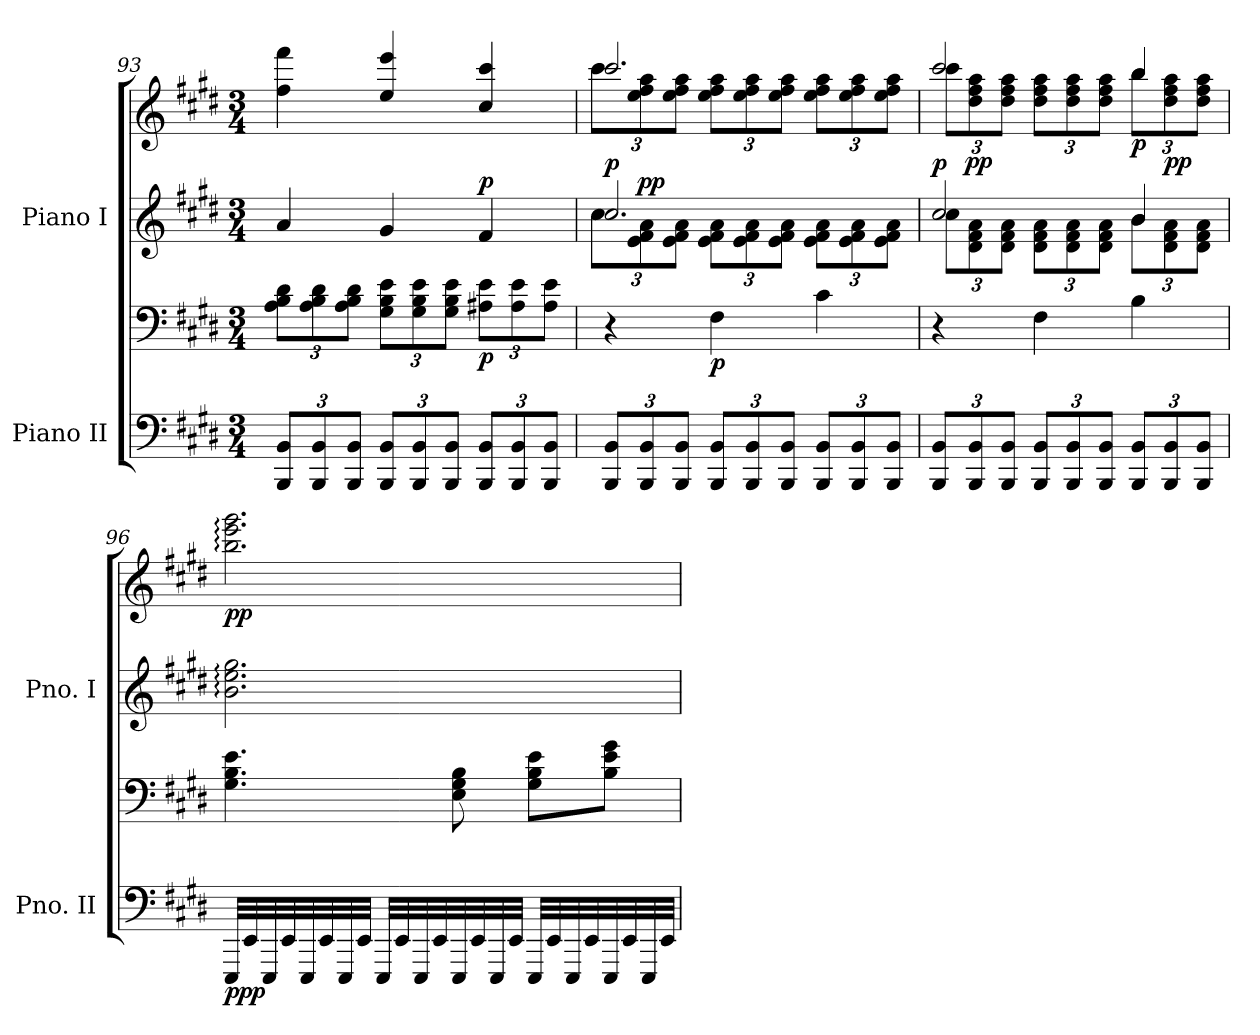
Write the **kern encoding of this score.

**kern	**kern	**dynam	**kern	**kern	**dynam
*part2	*part2	*part2	*part1	*part1	*part1
*staff4	*staff3	*staff3/4	*staff2	*staff1	*staff1/2
*I"Piano II	*	*	*I"Piano I	*	*
*I'Pno. II	*	*	*I'Pno. I	*	*
*clefF4	*clefF4	*	*clefG2	*clefG2	*
*k[f#c#g#d#]	*k[f#c#g#d#]	*	*k[f#c#g#d#]	*k[f#c#g#d#]	*
*M3/4	*M3/4	*	*M3/4	*M3/4	*
*Xbrackettup	*Xbrackettup	*	*	*	*
=93	=93	=93	=93	=93	=93
12BBB/ 12BB/L	12A\ 12B\ 12d#\L	.	4a/	4ff#\ 4fff#\	.
12BBB/ 12BB/	12A\ 12B\ 12d#\	.	.	.	.
12BBB/ 12BB/J	12A\ 12B\ 12d#\J	.	.	.	.
12BBB/ 12BB/L	12G#\ 12B\ 12e\L	.	4g#/	4ee/ 4eee/	.
12BBB/ 12BB/	12G#\ 12B\ 12e\	.	.	.	.
12BBB/ 12BB/J	12G#\ 12B\ 12e\J	.	.	.	.
!	!	!LO:DY:b	!	!	!LO:DY:a=2
12BBB/ 12BB/L	12A#X\ 12e\L	p	4f#/	4cc#/ 4ccc#/	p
12BBB/ 12BB/	12A#\ 12e\	.	.	.	.
12BBB/ 12BB/J	12A#\ 12e\J	.	.	.	.
!!LO:LB:g=z
=94	=94	=94	=94	=94	=94
*	*	*	*^	*^	*
*	*	*	*	*Xbrackettup	*	*Xbrackettup	*
!	!	!	!	!	!	!	!LO:DY:a=2
12BBB/ 12BB/L	4r	.	2.cc#/	12cc#\L	2.ccc#/	12ccc#\L	p
!	!	!	!	!	!	!	!LO:DY:a=2
12BBB/ 12BB/	.	.	.	12e\ 12f#\ 12a\	.	12ee\ 12ff#\ 12aa\	pp
12BBB/ 12BB/J	.	.	.	12e\ 12f#\ 12a\J	.	12ee\ 12ff#\ 12aa\J	.
!	!	!LO:DY:b	!	!	!	!	!
12BBB/ 12BB/L	4F#\	p	.	12e\ 12f#\ 12a\L	.	12ee\ 12ff#\ 12aa\L	.
12BBB/ 12BB/	.	.	.	12e\ 12f#\ 12a\	.	12ee\ 12ff#\ 12aa\	.
12BBB/ 12BB/J	.	.	.	12e\ 12f#\ 12a\J	.	12ee\ 12ff#\ 12aa\J	.
12BBB/ 12BB/L	4c#\	.	.	12e\ 12f#\ 12a\L	.	12ee\ 12ff#\ 12aa\L	.
12BBB/ 12BB/	.	.	.	12e\ 12f#\ 12a\	.	12ee\ 12ff#\ 12aa\	.
12BBB/ 12BB/J	.	.	.	12e\ 12f#\ 12a\J	.	12ee\ 12ff#\ 12aa\J	.
=95	=95	=95	=95	=95	=95	=95	=95
!	!	!	!	!	!	!	!LO:DY:a=2
12BBB/ 12BB/L	4r	.	2cc#/	12cc#\L	2ccc#/	12ccc#\L	p
!	!	!	!	!	!	!	!LO:DY:b
12BBB/ 12BB/	.	.	.	12d#\ 12f#\ 12a\	.	12dd#\ 12ff#\ 12aa\	pp
12BBB/ 12BB/J	.	.	.	12d#\ 12f#\ 12a\J	.	12dd#\ 12ff#\ 12aa\J	.
12BBB/ 12BB/L	4F#\	.	.	12d#\ 12f#\ 12a\L	.	12dd#\ 12ff#\ 12aa\L	.
12BBB/ 12BB/	.	.	.	12d#\ 12f#\ 12a\	.	12dd#\ 12ff#\ 12aa\	.
12BBB/ 12BB/J	.	.	.	12d#\ 12f#\ 12a\J	.	12dd#\ 12ff#\ 12aa\J	.
!	!	!	!	!	!	!	!LO:DY:b
12BBB/ 12BB/L	4B\	.	4b/	12b\L	4bb/	12bb\L	p
!	!	!	!	!	!	!	!LO:DY:b
12BBB/ 12BB/	.	.	.	12d#\ 12f#\ 12a\	.	12dd#\ 12ff#\ 12aa\	pp
12BBB/ 12BB/J	.	.	.	12d#\ 12f#\ 12a\J	.	12dd#\ 12ff#\ 12aa\J	.
!!LO:LB:g=z
=96	=96	=96	=96	=96	=96	=96	=96
!	!	!LO:DY:b=2	!	!	!	!	!
!	!	!LO:DY:n=1:b	!	!	!	!	!LO:DY:b
*	*	*	*v	*v	*	*	*
*	*	*	*	*v	*v	*
32EEE!/LLL	4.G#\ 4.B\ 4.e\	pp p	2.b\: 2.ee\: 2.gg#\:	2.bb\: 2.eee\: 2.ggg#\:	pp
32EE!/	.	.	.	.	.
32EEE!/	.	.	.	.	.
32EE!/	.	.	.	.	.
32EEE!/	.	.	.	.	.
32EE!/	.	.	.	.	.
32EEE!/	.	.	.	.	.
32EE!/JJJ	.	.	.	.	.
32EEE!/LLL	.	.	.	.	.
32EE!/	.	.	.	.	.
32EEE!/	.	.	.	.	.
32EE!/	.	.	.	.	.
32EEE!/	8E\ 8G#\ 8B\	.	.	.	.
32EE!/	.	.	.	.	.
32EEE!/	.	.	.	.	.
32EE!/JJJ	.	.	.	.	.
32EEE!/LLL	8G#\ 8B\ 8e\L	.	.	.	.
32EE!/	.	.	.	.	.
32EEE!/	.	.	.	.	.
32EE!/	.	.	.	.	.
32EEE!/	8B\ 8e\ 8g#\J	.	.	.	.
32EE!/	.	.	.	.	.
32EEE!/	.	.	.	.	.
32EE!/JJJ	.	.	.	.	.
=	=	=	=	=	=
*-	*-	*-	*-	*-	*-
